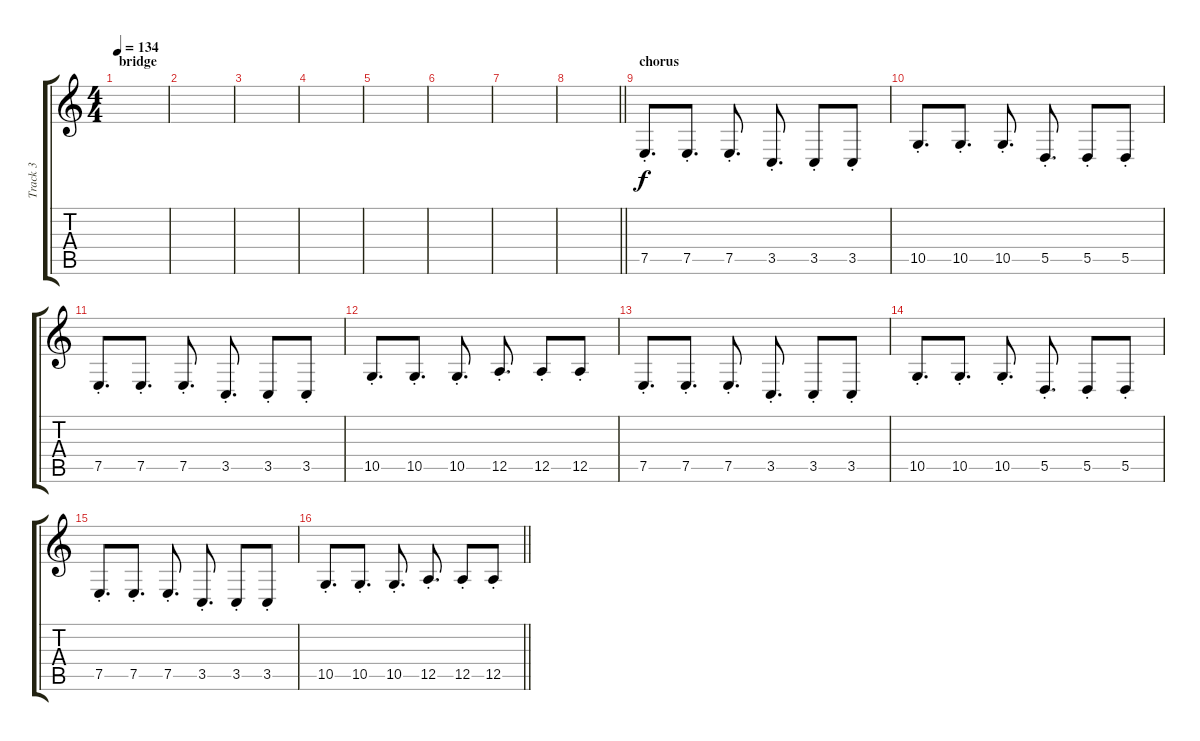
\track ("Track 3" "Track 3") {instrument lead8bassandlead}
\staff {score tabs}
\tuning (E4 B3 G3 D3 A2 E2) {hide}
\ts (4 4)
\section ("" "bridge")
\tempo 134
\clef g2
\ks c
|
|
|
|
|
|
|
\barLineRight lightlight
|
\section ("" "chorus")
7.5{st}.8{d} 7.5{st}.8{d} 7.5{st}.8{d} 3.5{st}.8{d} 3.5{st}.8 3.5{st}.8 |
10.5{st}.8{d} 10.5{st}.8{d} 10.5{st}.8{d} 5.5{st}.8{d} 5.5{st}.8 5.5{st}.8 |
7.5{st}.8{d} 7.5{st}.8{d} 7.5{st}.8{d} 3.5{st}.8{d} 3.5{st}.8 3.5{st}.8 |
10.5{st}.8{d} 10.5{st}.8{d} 10.5{st}.8{d} 12.5{st}.8{d} 12.5{st}.8 12.5{st}.8 |
7.5{st}.8{d} 7.5{st}.8{d} 7.5{st}.8{d} 3.5{st}.8{d} 3.5{st}.8 3.5{st}.8 |
10.5{st}.8{d} 10.5{st}.8{d} 10.5{st}.8{d} 5.5{st}.8{d} 5.5{st}.8 5.5{st}.8 |
7.5{st}.8{d} 7.5{st}.8{d} 7.5{st}.8{d} 3.5{st}.8{d} 3.5{st}.8 3.5{st}.8 |
\barLineRight lightlight
10.5{st}.8{d} 10.5{st}.8{d} 10.5{st}.8{d} 12.5{st}.8{d} 12.5{st}.8 12.5{st}.8
